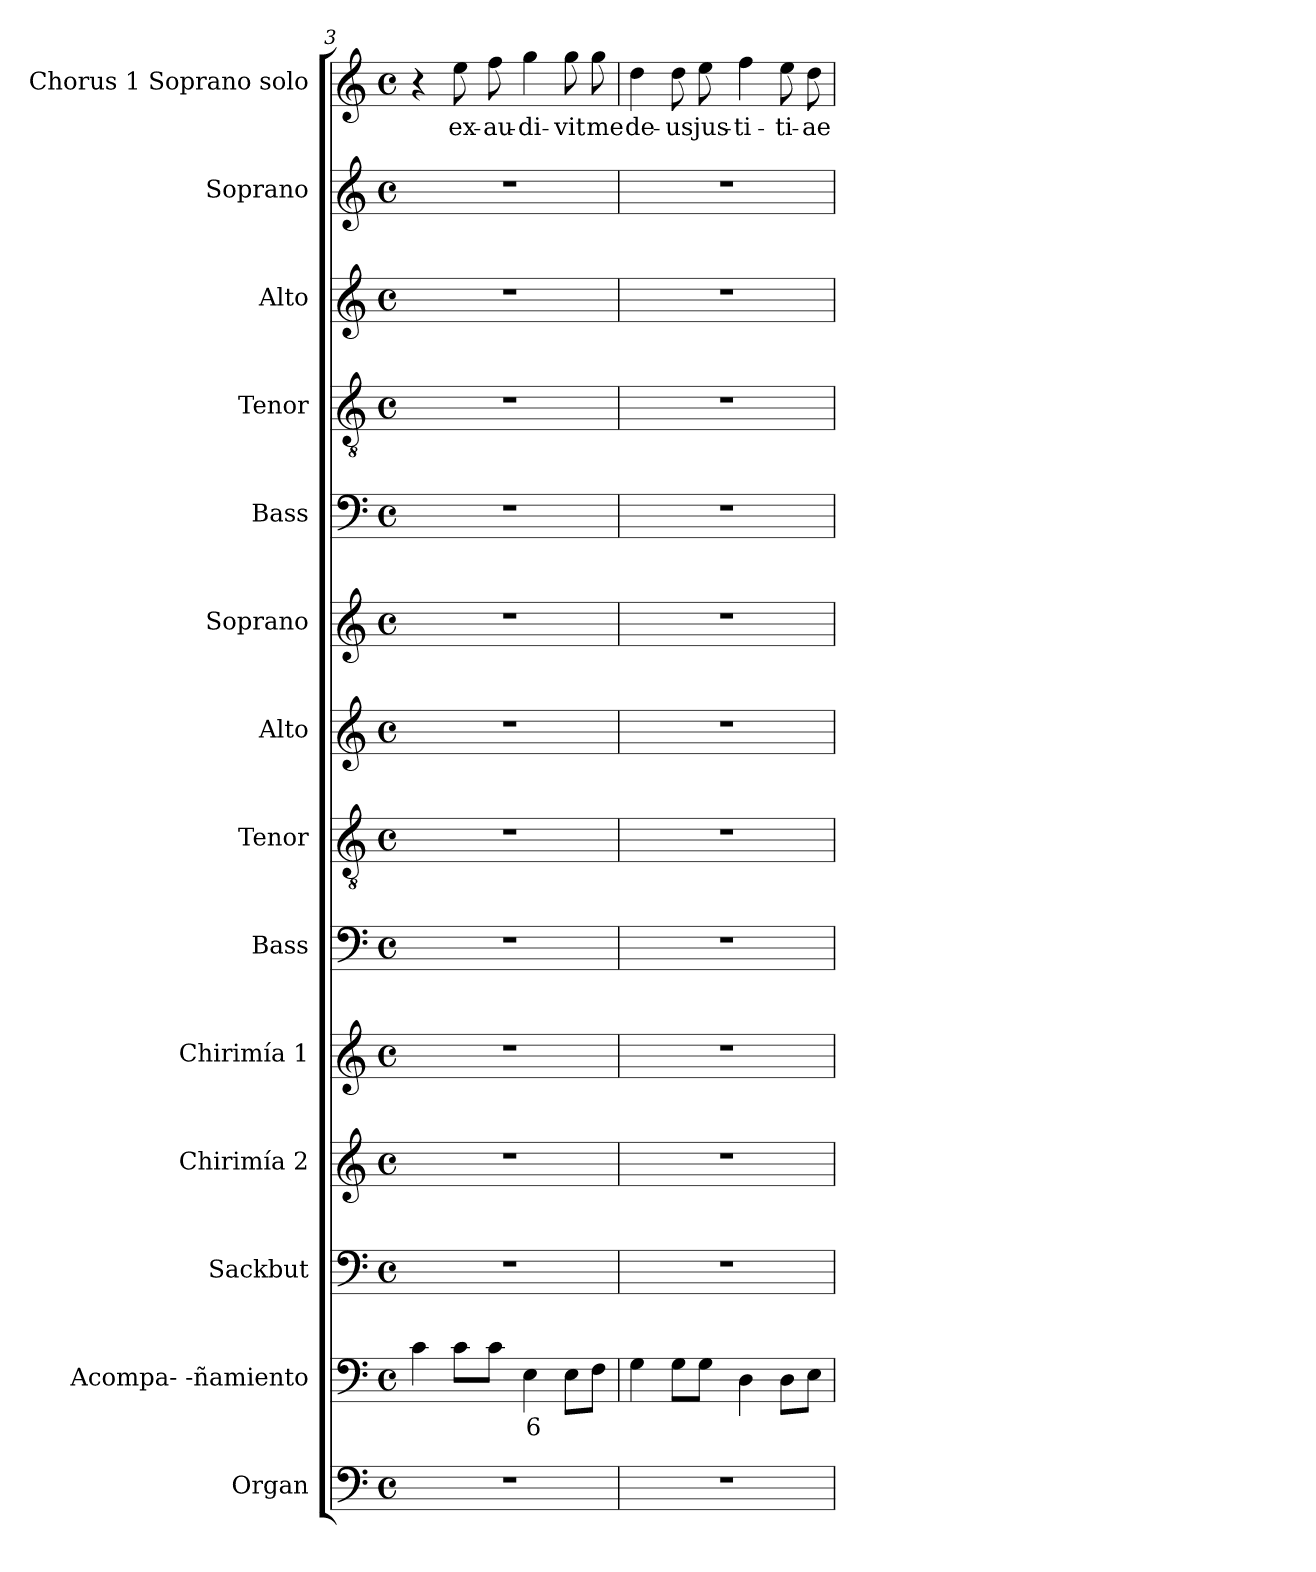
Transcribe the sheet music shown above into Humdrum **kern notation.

**kern	**kern	**text	**kern	**kern	**kern	**kern	**kern	**kern	**kern	**kern	**kern	**kern	**kern	**kern	**text
*part14	*part13	*part13	*part12	*part11	*part10	*part9	*part8	*part7	*part6	*part5	*part4	*part3	*part2	*part1	*part1
*staff14	*staff13	*staff13	*staff12	*staff11	*staff10	*staff9	*staff8	*staff7	*staff6	*staff5	*staff4	*staff3	*staff2	*staff1	*staff1
*I"Organ	*I"Acompa- -ñamiento	*	*I"Sackbut	*I"Chirimía 2	*I"Chirimía 1	*I"Bass	*I"Tenor	*I"Alto	*I"Soprano	*I"Bass	*I"Tenor	*I"Alto	*I"Soprano	*I"Chorus 1 Soprano solo	*
*I'Org.	*I'Ac.	*	*I'Scbt.	*I'Chi.	*I'Chi.	*I'B.	*I'T.	*I'A.	*I'S.	*I'B.	*I'T.	*I'A.	*I'S.	*I'S.	*
*clefF4	*clefF4	*	*clefF4	*clefG2	*clefG2	*clefF4	*clefGv2	*clefG2	*clefG2	*clefF4	*clefGv2	*clefG2	*clefG2	*clefG2	*
*	*	*	*	*	*	*	*ITrd7c12	*	*	*	*ITrd7c12	*	*	*	*
*k[]	*k[]	*	*k[]	*k[]	*k[]	*k[]	*k[]	*k[]	*k[]	*k[]	*k[]	*k[]	*k[]	*k[]	*
*C:	*C:	*	*C:	*C:	*C:	*C:	*C:	*C:	*C:	*C:	*C:	*C:	*C:	*C:	*
*M4/4	*M4/4	*	*M4/4	*M4/4	*M4/4	*M4/4	*M4/4	*M4/4	*M4/4	*M4/4	*M4/4	*M4/4	*M4/4	*M4/4	*
*met(c)	*met(c)	*	*met(c)	*met(c)	*met(c)	*met(c)	*met(c)	*met(c)	*met(c)	*met(c)	*met(c)	*met(c)	*met(c)	*met(c)	*
=3	=3	=3	=3	=3	=3	=3	=3	=3	=3	=3	=3	=3	=3	=3	=3
1r	4ci\	.	1r	1r	1r	1r	1r	1r	1r	1r	1r	1r	1r	4r	.
!	!	!	!	!	!	!	!	!	!	!	!	!	!	!	!LO:LY:b:color=#000000
.	8ci\L	.	.	.	.	.	.	.	.	.	.	.	.	8eei\	ex-
!	!	!	!	!	!	!	!	!	!	!	!	!	!	!	!LO:LY:b:color=#000000
.	8ci\J	.	.	.	.	.	.	.	.	.	.	.	.	8ffi\	-au-
!	!	!LO:LY:b:color=#000000	!	!	!	!	!	!	!	!	!	!	!	!	!
!	!	!	!	!	!	!	!	!	!	!	!	!	!	!	!LO:LY:b:color=#000000
.	4Ei\	6	.	.	.	.	.	.	.	.	.	.	.	4ggi\	-di-
!	!	!	!	!	!	!	!	!	!	!	!	!	!	!	!LO:LY:b:color=#000000
.	8Ei\L	.	.	.	.	.	.	.	.	.	.	.	.	8ggi\	-vit
!	!	!	!	!	!	!	!	!	!	!	!	!	!	!	!LO:LY:b:color=#000000
.	8Fi\J	.	.	.	.	.	.	.	.	.	.	.	.	8ggi\	me
=4	=4	=4	=4	=4	=4	=4	=4	=4	=4	=4	=4	=4	=4	=4	=4
!	!	!	!	!	!	!	!	!	!	!	!	!	!	!	!LO:LY:b:color=#000000
1r	4Gi\	.	1r	1r	1r	1r	1r	1r	1r	1r	1r	1r	1r	4ddi\	de-
!	!	!	!	!	!	!	!	!	!	!	!	!	!	!	!LO:LY:b:color=#000000
.	8Gi\L	.	.	.	.	.	.	.	.	.	.	.	.	8ddi\	-us
!	!	!	!	!	!	!	!	!	!	!	!	!	!	!	!LO:LY:b:color=#000000
.	8Gi\J	.	.	.	.	.	.	.	.	.	.	.	.	8eei\	jus-
!	!	!	!	!	!	!	!	!	!	!	!	!	!	!	!LO:LY:b:color=#000000
.	4Di\	.	.	.	.	.	.	.	.	.	.	.	.	4ffi\	-ti-
!	!	!	!	!	!	!	!	!	!	!	!	!	!	!	!LO:LY:b:color=#000000
.	8Di\L	.	.	.	.	.	.	.	.	.	.	.	.	8eei\	-ti-
!	!	!	!	!	!	!	!	!	!	!	!	!	!	!	!LO:LY:b:color=#000000
.	8Ei\J	.	.	.	.	.	.	.	.	.	.	.	.	8ddi\	-ae
=	=	=	=	=	=	=	=	=	=	=	=	=	=	=	=
*-	*-	*-	*-	*-	*-	*-	*-	*-	*-	*-	*-	*-	*-	*-	*-
